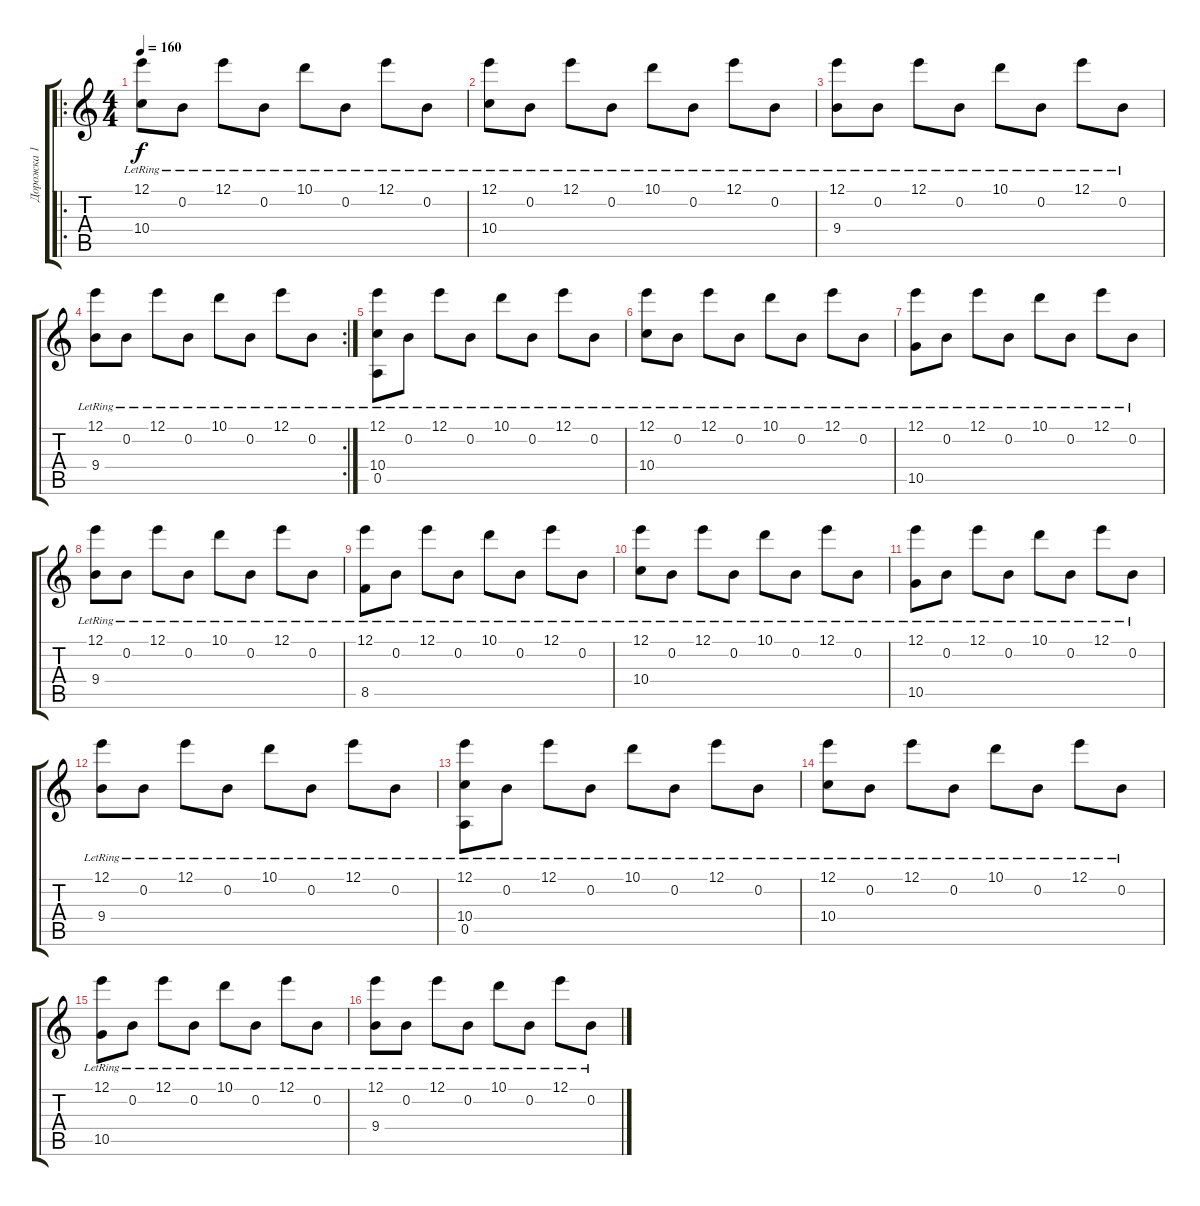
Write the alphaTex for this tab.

\track ("Дорожка 1" "Дорожка 1") {instrument acousticguitarnylon}
\staff {score tabs}
\tuning (E4 B3 G3 D3 A2 E2) {hide}
\ro
\ts (4 4)
\tempo 160
\clef g2
\ks c
(12.1{lr} 10.4{lr}).8{dy f instrument acousticguitarnylon} 0.2{lr}.8 12.1{lr}.8 0.2{lr}.8 10.1{lr}.8 0.2{lr}.8 12.1{lr}.8 0.2{lr}.8 |
(12.1{lr} 10.4{lr}).8 0.2{lr}.8 12.1{lr}.8 0.2{lr}.8 10.1{lr}.8 0.2{lr}.8 12.1{lr}.8 0.2{lr}.8 |
(12.1{lr} 9.4{lr}).8 0.2{lr}.8 12.1{lr}.8 0.2{lr}.8 10.1{lr}.8 0.2{lr}.8 12.1{lr}.8 0.2{lr}.8 |
\rc 2
(12.1{lr} 9.4{lr}).8 0.2{lr}.8 12.1{lr}.8 0.2{lr}.8 10.1{lr}.8 0.2{lr}.8 12.1{lr}.8 0.2{lr}.8 |
(12.1{lr} 10.4{lr} 0.5{lr}).8 0.2{lr}.8 12.1{lr}.8 0.2{lr}.8 10.1{lr}.8 0.2{lr}.8 12.1{lr}.8 0.2{lr}.8 |
(12.1{lr} 10.4{lr}).8 0.2{lr}.8 12.1{lr}.8 0.2{lr}.8 10.1{lr}.8 0.2{lr}.8 12.1{lr}.8 0.2{lr}.8 |
(12.1{lr} 10.5{lr}).8 0.2{lr}.8 12.1{lr}.8 0.2{lr}.8 10.1{lr}.8 0.2{lr}.8 12.1{lr}.8 0.2{lr}.8 |
(12.1{lr} 9.4{lr}).8 0.2{lr}.8 12.1{lr}.8 0.2{lr}.8 10.1{lr}.8 0.2{lr}.8 12.1{lr}.8 0.2{lr}.8 |
(12.1{lr} 8.5{lr}).8 0.2{lr}.8 12.1{lr}.8 0.2{lr}.8 10.1{lr}.8 0.2{lr}.8 12.1{lr}.8 0.2{lr}.8 |
(12.1{lr} 10.4{lr}).8 0.2{lr}.8 12.1{lr}.8 0.2{lr}.8 10.1{lr}.8 0.2{lr}.8 12.1{lr}.8 0.2{lr}.8 |
(12.1{lr} 10.5{lr}).8 0.2{lr}.8 12.1{lr}.8 0.2{lr}.8 10.1{lr}.8 0.2{lr}.8 12.1{lr}.8 0.2{lr}.8 |
(12.1{lr} 9.4{lr}).8 0.2{lr}.8 12.1{lr}.8 0.2{lr}.8 10.1{lr}.8 0.2{lr}.8 12.1{lr}.8 0.2{lr}.8 |
(12.1{lr} 10.4{lr} 0.5{lr}).8 0.2{lr}.8 12.1{lr}.8 0.2{lr}.8 10.1{lr}.8 0.2{lr}.8 12.1{lr}.8 0.2{lr}.8 |
(12.1{lr} 10.4{lr}).8 0.2{lr}.8 12.1{lr}.8 0.2{lr}.8 10.1{lr}.8 0.2{lr}.8 12.1{lr}.8 0.2{lr}.8 |
(12.1{lr} 10.5{lr}).8 0.2{lr}.8 12.1{lr}.8 0.2{lr}.8 10.1{lr}.8 0.2{lr}.8 12.1{lr}.8 0.2{lr}.8 |
(12.1{lr} 9.4{lr}).8 0.2{lr}.8 12.1{lr}.8 0.2{lr}.8 10.1{lr}.8 0.2{lr}.8 12.1{lr}.8 0.2{lr}.8
